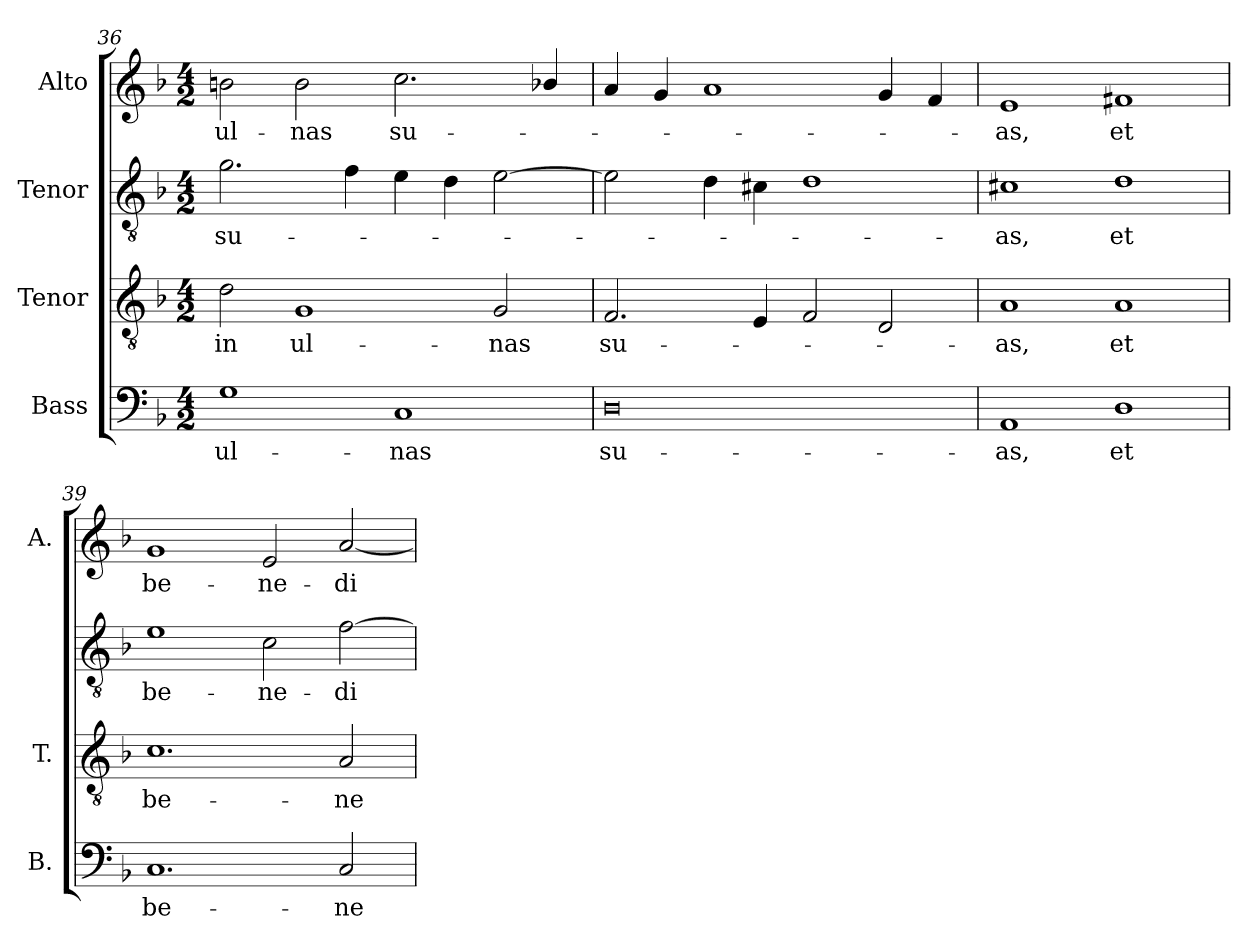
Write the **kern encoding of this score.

**kern	**text	**kern	**text	**kern	**text	**kern	**text
*part4	*part4	*part3	*part3	*part2	*part2	*part1	*part1
*staff4	*staff4	*staff3	*staff3	*staff2	*staff2	*staff1	*staff1
*I"Bass	*	*I"Tenor	*	*I"Tenor	*	*I"Alto	*
*I'B.	*	*I'T.	*	*	*	*I'A.	*
*clefF4	*	*clefGv2	*	*clefGv2	*	*clefG2	*
*	*	*ITrd7c12	*	*ITrd7c12	*	*	*
*k[b-]	*	*k[b-]	*	*k[b-]	*	*k[b-]	*
*F:	*	*F:	*	*F:	*	*F:	*
*M4/2	*	*M4/2	*	*M4/2	*	*M4/2	*
=36	=36	=36	=36	=36	=36	=36	=36
!	!LO:LY:b:color=#000000	!	!	!	!	!	!
!	!	!	!LO:LY:b:color=#000000	!	!	!	!
!	!	!	!	!	!LO:LY:b:color=#000000	!	!
!	!	!	!	!	!	!	!LO:LY:b:color=#000000
1Gi	ul-	2Di\	in	2.Gi\	su-	2bni\	ul-
!	!	!	!LO:LY:b:color=#000000	!	!	!	!
!	!	!	!	!	!	!	!LO:LY:b:color=#000000
.	.	1GGi	ul-	.	.	2bi\	-nas
.	.	.	.	4Fi\	.	.	.
!	!LO:LY:b:color=#000000	!	!	!	!	!	!
!	!	!	!	!	!	!	!LO:LY:b:color=#000000
1Ci	-nas	.	.	4Ei\	.	2.cci\	su-
.	.	.	.	4Di\	.	.	.
!	!	!	!LO:LY:b:color=#000000	!	!	!	!
.	.	2GGi/	-nas	[2Ei\	.	.	.
.	.	.	.	.	.	4b-Xi/	.
!!LO:PB:g=z
=37	=37	=37	=37	=37	=37	=37	=37
!	!LO:LY:b:color=#000000	!	!	!	!	!	!
!	!	!	!LO:LY:b:color=#000000	!	!	!	!
0Di	su-	2.FFi/	su-	2Ei\]	.	4ai/	.
.	.	.	.	.	.	4gi/	.
.	.	.	.	4Di\	.	1ai	.
.	.	4EEi/	.	4C#Xi\	.	.	.
.	.	2FFi/	.	1Di	.	.	.
.	.	2DDi/	.	.	.	4gi/	.
.	.	.	.	.	.	4fi/	.
=38	=38	=38	=38	=38	=38	=38	=38
!	!LO:LY:b:color=#000000	!	!	!	!	!	!
!	!	!	!LO:LY:b:color=#000000	!	!	!	!
!	!	!	!	!	!LO:LY:b:color=#000000	!	!
!	!	!	!	!	!	!	!LO:LY:b:color=#000000
1AAi	-as,	1AAi	-as,	1C#Xi	-as,	1ei	-as,
!	!LO:LY:b:color=#000000	!	!	!	!	!	!
!	!	!	!LO:LY:b:color=#000000	!	!	!	!
!	!	!	!	!	!LO:LY:b:color=#000000	!	!
!	!	!	!	!	!	!	!LO:LY:b:color=#000000
1Di	et	1AAi	et	1Di	et	1f#Xi	et
=39	=39	=39	=39	=39	=39	=39	=39
!	!LO:LY:b:color=#000000	!	!	!	!	!	!
!	!	!	!LO:LY:b:color=#000000	!	!	!	!
!	!	!	!	!	!LO:LY:b:color=#000000	!	!
!	!	!	!	!	!	!	!LO:LY:b:color=#000000
1.Ci	be-	1.Ci	be-	1Ei	be-	1gi	be-
!	!	!	!	!	!LO:LY:b:color=#000000	!	!
!	!	!	!	!	!	!	!LO:LY:b:color=#000000
.	.	.	.	2Ci\	-ne-	2ei/	-ne-
!	!LO:LY:b:color=#000000	!	!	!	!	!	!
!	!	!	!LO:LY:b:color=#000000	!	!	!	!
!	!	!	!	!	!LO:LY:b:color=#000000	!	!
!	!	!	!	!	!	!	!LO:LY:b:color=#000000
2Ci/	-ne-	2AAi/	-ne-	[2Fi\	-di-	[2ai/	-di-
=	=	=	=	=	=	=	=
*-	*-	*-	*-	*-	*-	*-	*-
